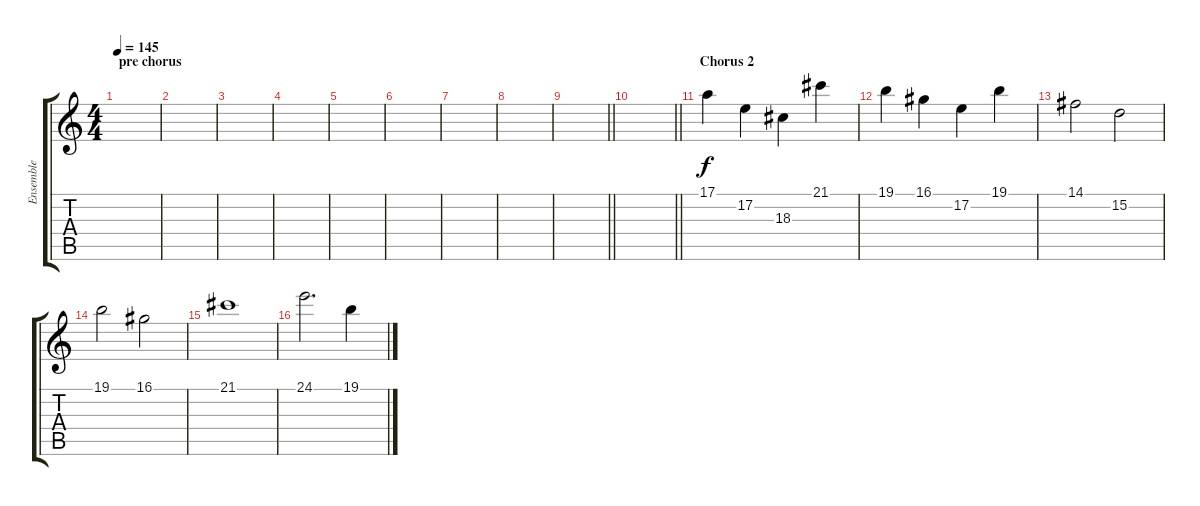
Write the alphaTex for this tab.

\track ("Ensemble" "Ensemble") {instrument stringensemble1}
\staff {score tabs}
\tuning (E4 B3 G3 D3 A2 E2) {hide}
\ts (4 4)
\section ("" "pre chorus")
\tempo 145
\clef g2
\ks c
|
|
|
|
|
|
|
|
\barLineRight lightlight
|
\barLineRight lightlight
|
\section ("" "Chorus 2")
17.1.4 17.2.4 18.3.4 21.1.4 |
19.1.4 16.1.4 17.2.4 19.1.4 |
14.1.2 15.2.2 |
19.1.2 16.1.2 |
21.1.1 |
24.1.2{d} 19.1.4
